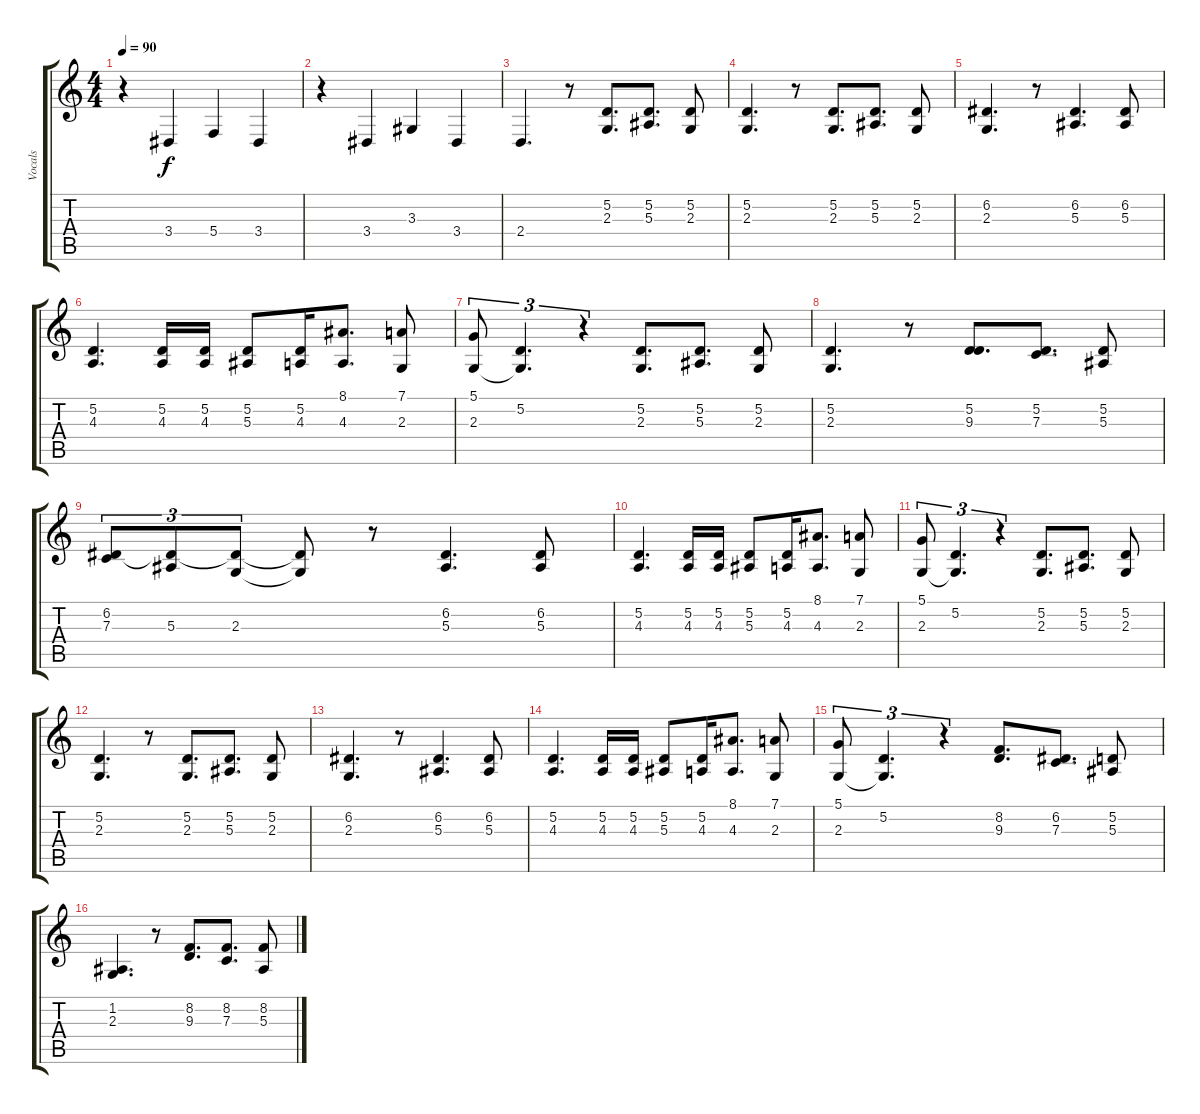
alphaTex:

\track ("Vocals" "Vocals") {instrument englishhorn}
\staff {score tabs}
\tuning (D4 A3 F3 C3 G2 C2) {hide}
\ts (4 4)
\tempo 90
\clef g2
\ks c
r.4{dy f} 3.4.4 5.4.4 3.4.4 |
r.4 3.4.4 3.3.4 3.4.4 |
2.4.4{d} r.8 (5.2 2.3).8{d} (5.2 5.3).8{d} (5.2 2.3).8 |
(5.2 2.3).4{d} r.8 (5.2 2.3).8{d} (5.2 5.3).8{d} (5.2 2.3).8 |
(6.2 2.3).4{d} r.8 (6.2 5.3).4{d} (6.2 5.3).8 |
(5.2 4.3).4{d} (5.2 4.3).16 (5.2 4.3).16 (5.2 5.3).8 (5.2 4.3).16 (8.1 4.3).8{d} (7.1 2.3).8 |
(5.1 2.3).8{tu (3 2)} (5.2 2.3{t}).4{d tu (3 2)} r.4{tu (3 2)} (5.2 2.3).8{d} (5.2 5.3).8{d} (5.2 2.3).8 |
(5.2 2.3).4{d} r.8 (5.2 9.3).8{d} (5.2 7.3).8{d} (5.2 5.3).8 |
(6.2 7.3).8{tu (3 2)} (6.2{t} 5.3).8{tu (3 2)} (6.2{t} 2.3).8{tu (3 2)} (6.2{t} 2.3{t}).8 r.8 (6.2 5.3).4{d} (6.2 5.3).8 |
(5.2 4.3).4{d} (5.2 4.3).16 (5.2 4.3).16 (5.2 5.3).8 (5.2 4.3).16 (8.1 4.3).8{d} (7.1 2.3).8 |
(5.1 2.3).8{tu (3 2)} (5.2 2.3{t}).4{d tu (3 2)} r.4{tu (3 2)} (5.2 2.3).8{d} (5.2 5.3).8{d} (5.2 2.3).8 |
(5.2 2.3).4{d} r.8 (5.2 2.3).8{d} (5.2 5.3).8{d} (5.2 2.3).8 |
(6.2 2.3).4{d} r.8 (6.2 5.3).4{d} (6.2 5.3).8 |
(5.2 4.3).4{d} (5.2 4.3).16 (5.2 4.3).16 (5.2 5.3).8 (5.2 4.3).16 (8.1 4.3).8{d} (7.1 2.3).8 |
(5.1 2.3).8{tu (3 2)} (5.2 2.3{t}).4{d tu (3 2)} r.4{tu (3 2)} (8.2 9.3).8{d} (6.2 7.3).8{d} (5.2 5.3).8 |
(1.2 2.3).4{d} r.8 (8.2 9.3).8{d} (8.2 7.3).8{d} (8.2 5.3).8
